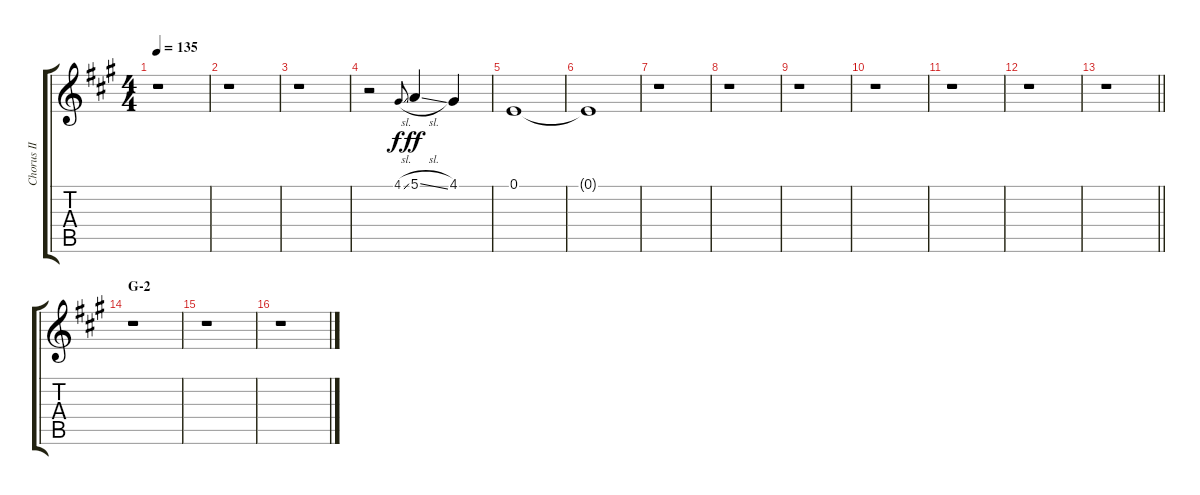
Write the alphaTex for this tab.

\track ("Chorus II" "Chorus II") {instrument voiceoohs}
\staff {score tabs}
\tuning (E4 B3 G3 D3 A2 E2) {hide}
\ts (4 4)
\tempo 135
\clef g2
\ks a
r.1{dy ff} |
r.1 |
r.1 |
r.2 4.1{sl}.8{gr onbeat dy f} 5.1{sl}.4{dy ff} 4.1.4 |
0.1.1 |
0.1{t}.1 |
r.1 |
r.1 |
r.1 |
r.1 |
r.1 |
r.1 |
\barLineRight lightlight
r.1 |
\section ("" "G-2")
r.1 |
r.1 |
r.1
